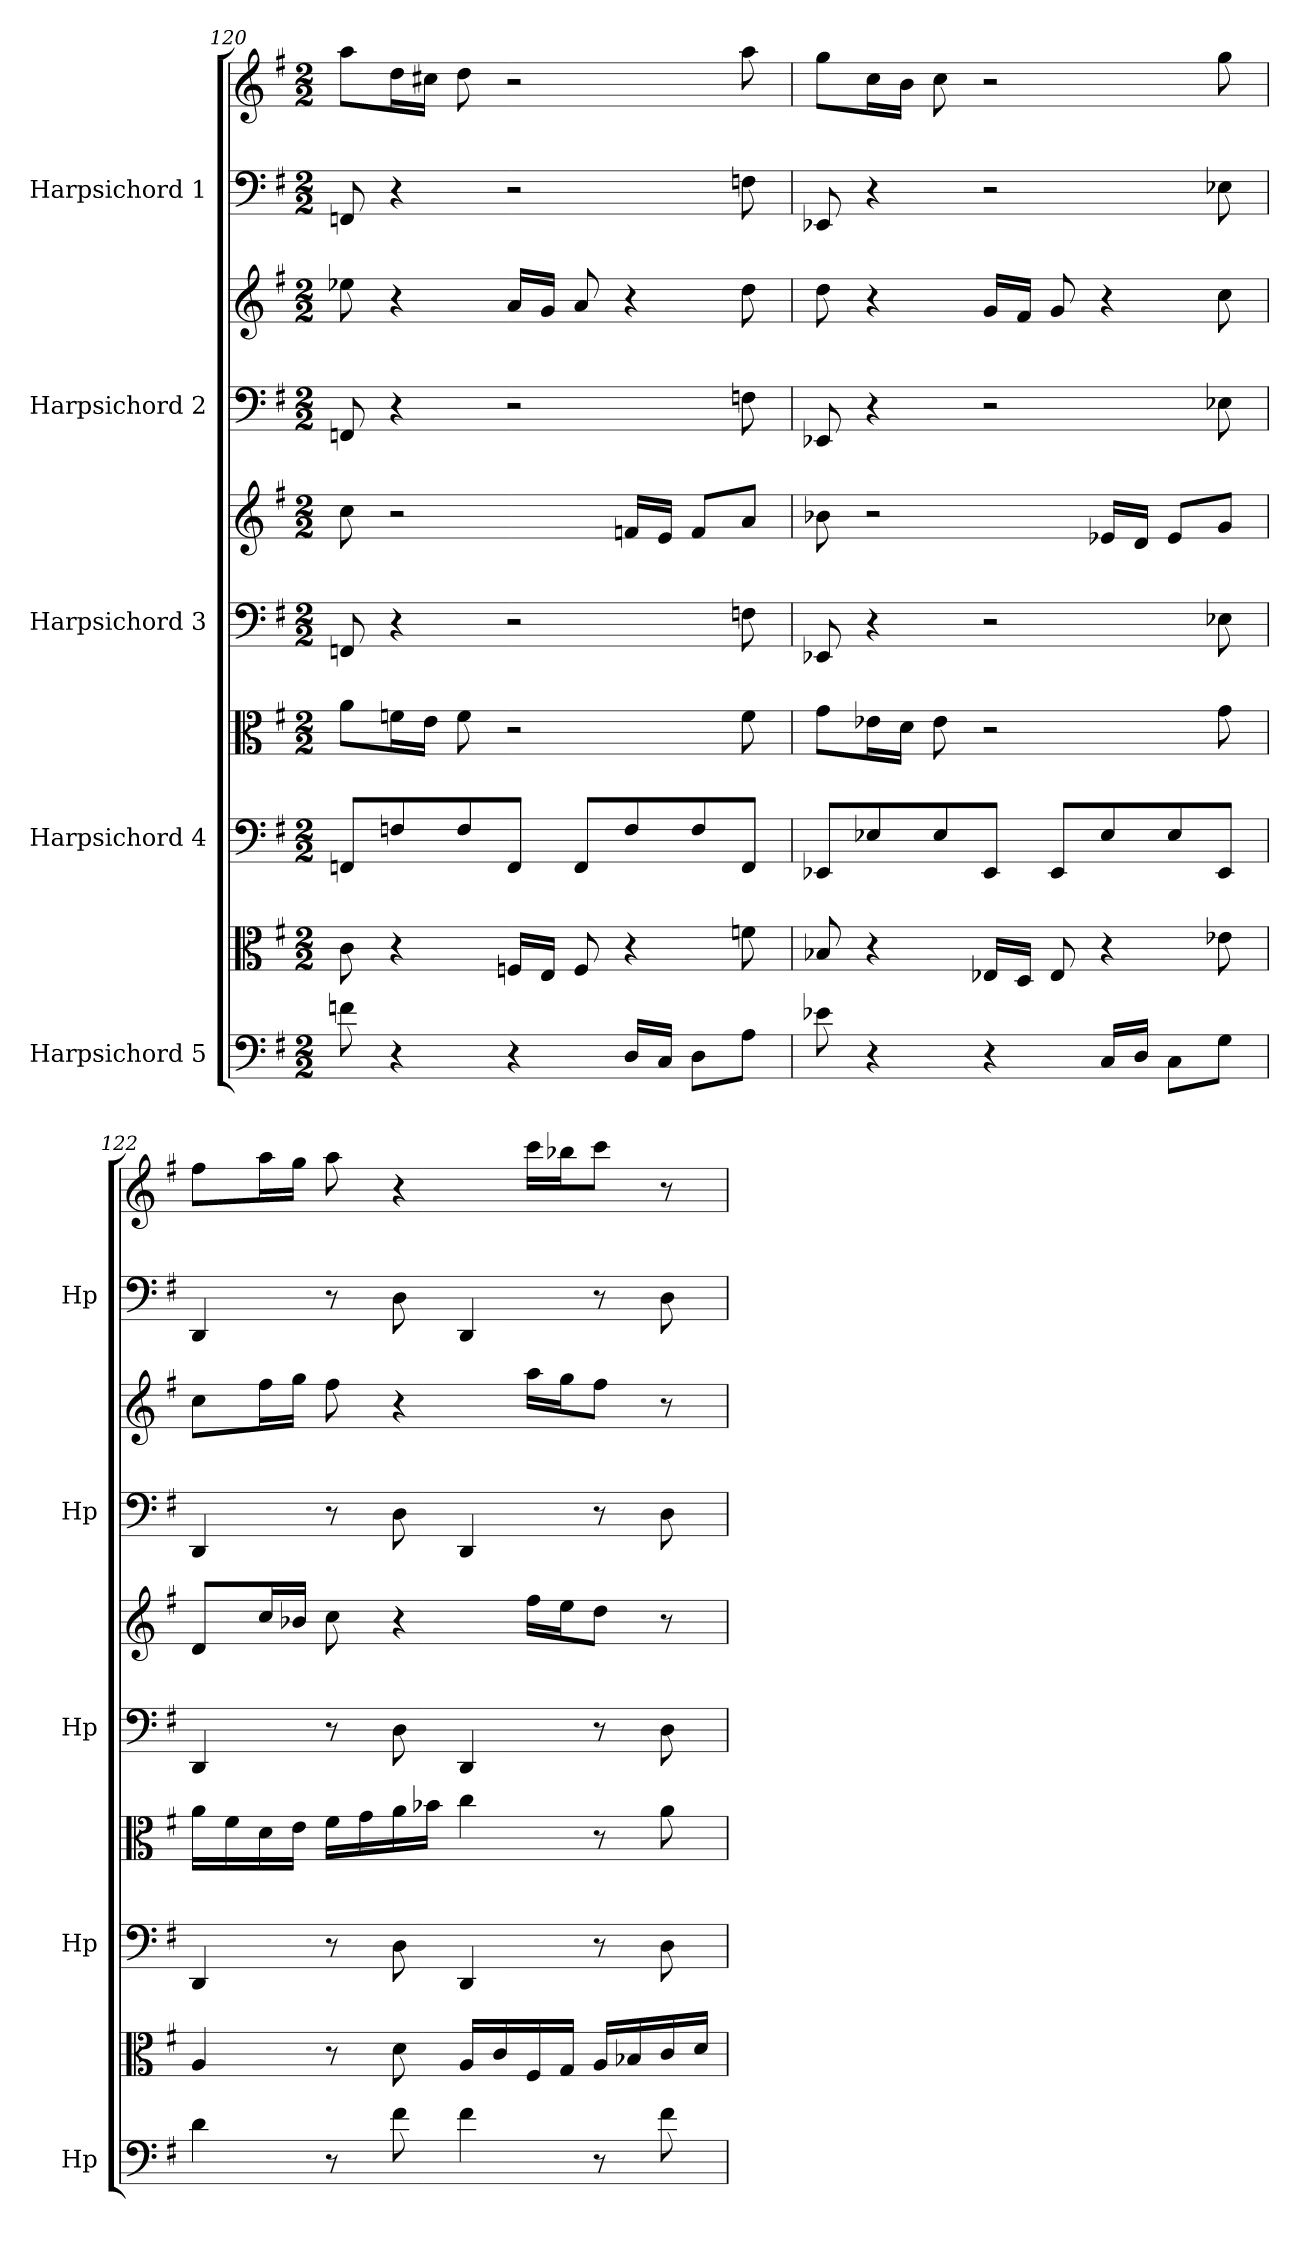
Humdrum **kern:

**kern	**kern	**kern	**kern	**kern	**kern	**kern	**kern	**kern	**kern
*part5	*part5	*part4	*part4	*part3	*part3	*part2	*part2	*part1	*part1
*staff10	*staff9	*staff8	*staff7	*staff6	*staff5	*staff4	*staff3	*staff2	*staff1
*I"Harpsichord 5	*	*I"Harpsichord 4	*	*I"Harpsichord 3	*	*I"Harpsichord 2	*	*I"Harpsichord 1	*
*I'Hp	*	*I'Hp	*	*I'Hp	*	*I'Hp	*	*I'Hp	*
*clefF4	*clefC3	*clefF4	*clefC3	*clefF4	*clefG2	*clefF4	*clefG2	*clefF4	*clefG2
*k[f#]	*k[f#]	*k[f#]	*k[f#]	*k[f#]	*k[f#]	*k[f#]	*k[f#]	*k[f#]	*k[f#]
*M2/2	*M2/2	*M2/2	*M2/2	*M2/2	*M2/2	*M2/2	*M2/2	*M2/2	*M2/2
=120	=120	=120	=120	=120	=120	=120	=120	=120	=120
8fn\	8c\	8FFn/L	8a\L	8FFn/	8cc\	8FFn/	8ee-X\	8FFn/	8aa\L
4r	4r	8Fn/	16fn\L	4r	2r	4r	4r	4r	16dd\L
.	.	.	16e\JJ	.	.	.	.	.	16cc#X\JJ
.	.	8F/	8f\	.	.	.	.	.	8dd\
4r	16Fn/LL	8FF/J	2r	2r	.	2r	16a/LL	2r	2r
.	16E/JJ	.	.	.	.	.	16g/JJ	.	.
.	8F/	8FF/L	.	.	.	.	8a/	.	.
16D/LL	4r	8F/	.	.	16fn/LL	.	4r	.	.
16C/JJ	.	.	.	.	16e/JJ	.	.	.	.
8D\L	.	8F/	.	.	8f/L	.	.	.	.
8A\J	8fn\	8FF/J	8f\	8Fn\	8a/J	8Fn\	8dd\	8Fn\	8aa\
=121	=121	=121	=121	=121	=121	=121	=121	=121	=121
8e-X\	8B-X/	8EE-X/L	8g\L	8EE-X/	8b-X\	8EE-X/	8dd\	8EE-X/	8gg\L
4r	4r	8E-X/	16e-X\L	4r	2r	4r	4r	4r	16cc\L
.	.	.	16d\JJ	.	.	.	.	.	16b\JJ
.	.	8E-/	8e-\	.	.	.	.	.	8cc\
4r	16E-X/LL	8EE-/J	2r	2r	.	2r	16g/LL	2r	2r
.	16D/JJ	.	.	.	.	.	16f#/JJ	.	.
.	8E-/	8EE-/L	.	.	.	.	8g/	.	.
16C/LL	4r	8E-/	.	.	16e-X/LL	.	4r	.	.
16D/JJ	.	.	.	.	16d/JJ	.	.	.	.
8C\L	.	8E-/	.	.	8e-/L	.	.	.	.
8G\J	8e-X\	8EE-/J	8g\	8E-X\	8g/J	8E-X\	8cc\	8E-X\	8gg\
!!LO:PB:g=z
=122	=122	=122	=122	=122	=122	=122	=122	=122	=122
4d\	4A/	4DD/	16a\LL	4DD/	8d/L	4DD/	8cc\L	4DD/	8ff#\L
.	.	.	16f#\	.	.	.	.	.	.
.	.	.	16d\	.	16cc/L	.	16ff#\L	.	16aa\L
.	.	.	16e\JJ	.	16b-X/JJ	.	16gg\JJ	.	16gg\JJ
8r	8r	8r	16f#\LL	8r	8cc\	8r	8ff#\	8r	8aa\
.	.	.	16g\	.	.	.	.	.	.
8f#\	8d\	8D\	16a\	8D\	4r	8D\	4r	8D\	4r
.	.	.	16b-X\JJ	.	.	.	.	.	.
4f#\	16A/LL	4DD/	4cc\	4DD/	.	4DD/	.	4DD/	.
.	16c/	.	.	.	.	.	.	.	.
.	16F#/	.	.	.	16ff#\LL	.	16aa\LL	.	16ccc\LL
.	16G/JJ	.	.	.	16ee\J	.	16gg\J	.	16bb-X\J
8r	16A/LL	8r	8r	8r	8dd\J	8r	8ff#\J	8r	8ccc\J
.	16B-X/	.	.	.	.	.	.	.	.
8f#\	16c/	8D\	8a\	8D\	8r	8D\	8r	8D\	8r
.	16d/JJ	.	.	.	.	.	.	.	.
=	=	=	=	=	=	=	=	=	=
*-	*-	*-	*-	*-	*-	*-	*-	*-	*-
